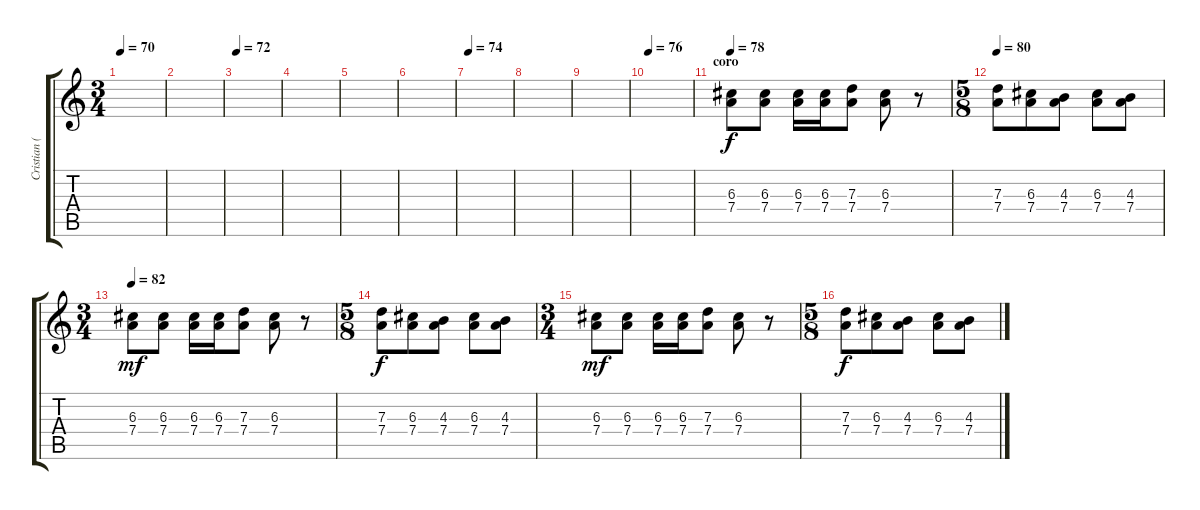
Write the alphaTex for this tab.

\track ("Cristian (guitarra)" "Cristian (") {instrument overdrivenguitar}
\staff {score tabs}
\tuning (E4 B3 G3 D3 A2 E2) {hide}
\ts (3 4)
\tempo 70
\clef g2
\ks c
|
|
\tempo 72
|
|
|
|
\tempo 74
|
|
|
\tempo 76
|
\section ("" "coro")
\tempo 78
(6.3 7.4).8 (6.3 7.4).8 (6.3 7.4).16 (6.3 7.4).16 (7.3 7.4).8 (6.3 7.4).8 r.8 |
\ts (5 8)
\tempo 80
(7.3 7.4).8{dy f} (6.3 7.4).8 (4.3 7.4).8 (6.3 7.4).8 (4.3 7.4).8 |
\ts (3 4)
\tempo 82
(6.3 7.4).8{dy mf} (6.3 7.4).8 (6.3 7.4).16 (6.3 7.4).16 (7.3 7.4).8 (6.3 7.4).8 r.8 |
\ts (5 8)
(7.3 7.4).8{dy f} (6.3 7.4).8 (4.3 7.4).8 (6.3 7.4).8 (4.3 7.4).8 |
\ts (3 4)
(6.3 7.4).8{dy mf} (6.3 7.4).8 (6.3 7.4).16 (6.3 7.4).16 (7.3 7.4).8 (6.3 7.4).8 r.8 |
\ts (5 8)
(7.3 7.4).8{dy f} (6.3 7.4).8 (4.3 7.4).8 (6.3 7.4).8 (4.3 7.4).8
